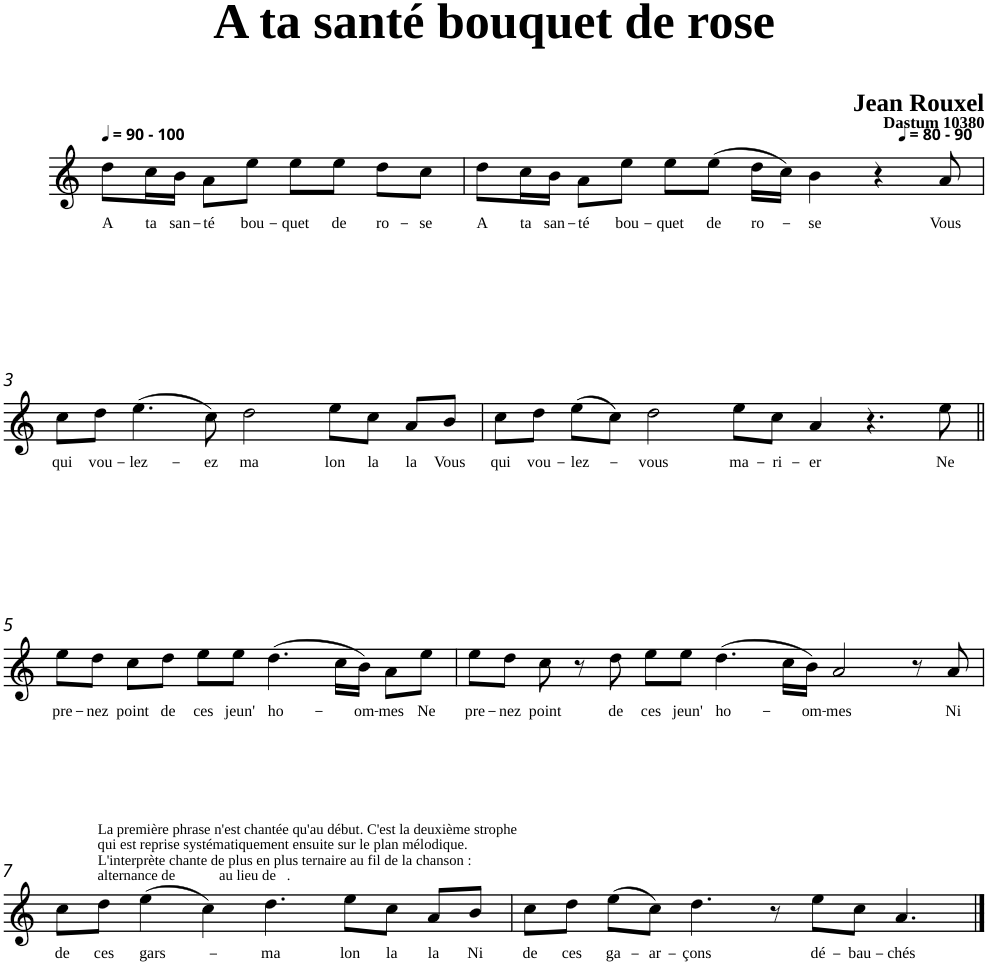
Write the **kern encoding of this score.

**kern	**text
*part1	*part1
*staff1	*staff1
*clefG2	*
*k[]	*
=1	=1
!LO:TX:a:B:t=- 100	!
!	!LO:LY:b
8dd\L	A
!	!LO:LY:b
16cc\L	ta
!	!LO:LY:b
16b\JJ	san-
!	!LO:LY:b
8a\L	-té
!	!LO:LY:b
8ee\J	bou-
!	!LO:LY:b
8ee\L	-quet
!	!LO:LY:b
8ee\J	de
!	!LO:LY:b
8dd\L	ro-
!	!LO:LY:b
8cc\J	-se
=2	=2
!	!LO:LY:b
*^	*
8dd\L	2...ryy	A
!	!	!LO:LY:b
16cc\L	.	ta
!	!	!LO:LY:b
16b\JJ	.	san-
!	!	!LO:LY:b
8a\L	.	-té
!	!	!LO:LY:b
8ee\J	.	bou-
!	!	!LO:LY:b
8ee\L	.	-quet
!	!	!LO:LY:b
(>8ee\J	.	de
!	!	!LO:LY:b
16dd\LL	.	ro-
16cc\JJ)	.	.
!	!	!LO:LY:b
[8b\	.	-se
*MM80	*	*
!	!LO:TX:a:B:t=- 90	!
.	2ryy	.
8ryy	.	.
4r	.	.
!	!	!LO:LY:b
8a/	.	Vous
.	16ryy	.
!!LO:LB:g=z	!!
=3	=3	=3
!	!	!LO:LY:b
*v	*v	*
8cc\L	qui
8b\]	.
!	!LO:LY:b
8dd\J	vou-
!	!LO:LY:b
(>4.ee\	-lez-
!	!LO:LY:b
8cc\)	-ez
!	!LO:LY:b
[4dd\	ma
8ryy	.
!	!LO:LY:b
8ee\L	lon
!	!LO:LY:b
8cc\J	la
!	!LO:LY:b
8a/L	la
!	!LO:LY:b
8b/J	Vous
=4	=4
!	!LO:LY:b
8cc\L	qui
4dd\]	.
!	!LO:LY:b
8dd\J	vou-
!	!LO:LY:b
(>8ee\L	-lez-
8cc\J)	.
!	!LO:LY:b
2dd\	-vous
!	!LO:LY:b
8ee\L	ma-
!	!LO:LY:b
8cc\J	-ri-
!	!LO:LY:b
4a/	-er
4.r	.
!	!LO:LY:b
8ee\	Ne
!!LO:LB:g=z
=5||	=5||
!	!LO:LY:b
8ee\L	pre-
!	!LO:LY:b
8dd\J	-nez
!	!LO:LY:b
8cc\L	point
!	!LO:LY:b
8dd\J	de
!	!LO:LY:b
8ee\L	ces
!	!LO:LY:b
8ee\J	jeun'
!	!LO:LY:b
(>[4dd\	ho-
8ryy	.
16cc\LL	.
!	!LO:LY:b
16b\JJ)	-om-
!	!LO:LY:b
8a\L	-mes
!	!LO:LY:b
8ee\J	Ne
=6	=6
!	!LO:LY:b
8ee\L	pre-
8dd\]	.
!	!LO:LY:b
8dd\J	-nez
!	!LO:LY:b
8cc\	point
8r	.
!	!LO:LY:b
8dd\	de
!	!LO:LY:b
8ee\L	ces
!	!LO:LY:b
8ee\J	jeun'
!	!LO:LY:b
(>[8dd\	ho-
8ryy	.
16cc\LL	.
!	!LO:LY:b
16b\JJ)	-om-
!	!LO:LY:b
2a/	-mes
8r	.
!	!LO:LY:b
8a/	Ni
!!LO:LB:g=z
=7	=7
!	!LO:LY:b
8cc\L	de
!LO:TX:a:t=La première phrase n'est chantée qu'au début. C'est la deuxième strophe	!
!LO:TX:a:t=qui est reprise systématiquement ensuite sur le plan mélodique.	!
!LO:TX:a:t=L'interprète chante de plus en plus ternaire au fil de la chanson &colon;	!
!LO:TX:a:t=alternance de            au lieu de   .	!
4dd\]	.
!	!LO:LY:b
8dd\J	ces
!	!LO:LY:b
(>4ee\	gars-
4cc\)	.
!	!LO:LY:b
[4dd\	-ma
!	!LO:LY:b
8ee\L	lon
!	!LO:LY:b
8cc\J	la
!	!LO:LY:b
8a/L	la
!	!LO:LY:b
8b/J	Ni
=8	=8
!	!LO:LY:b
8cc\L	de
8dd\]	.
!	!LO:LY:b
8dd\J	ces
!	!LO:LY:b
(>8ee\L	ga-
!	!LO:LY:b
8cc\J)	-ar-
!	!LO:LY:b
4.dd\	-çons
8r	.
!	!LO:LY:b
8ee\L	dé-
!	!LO:LY:b
8cc\J	-bau-
!	!LO:LY:b
4.a/	-chés
==	==
*-	*-
